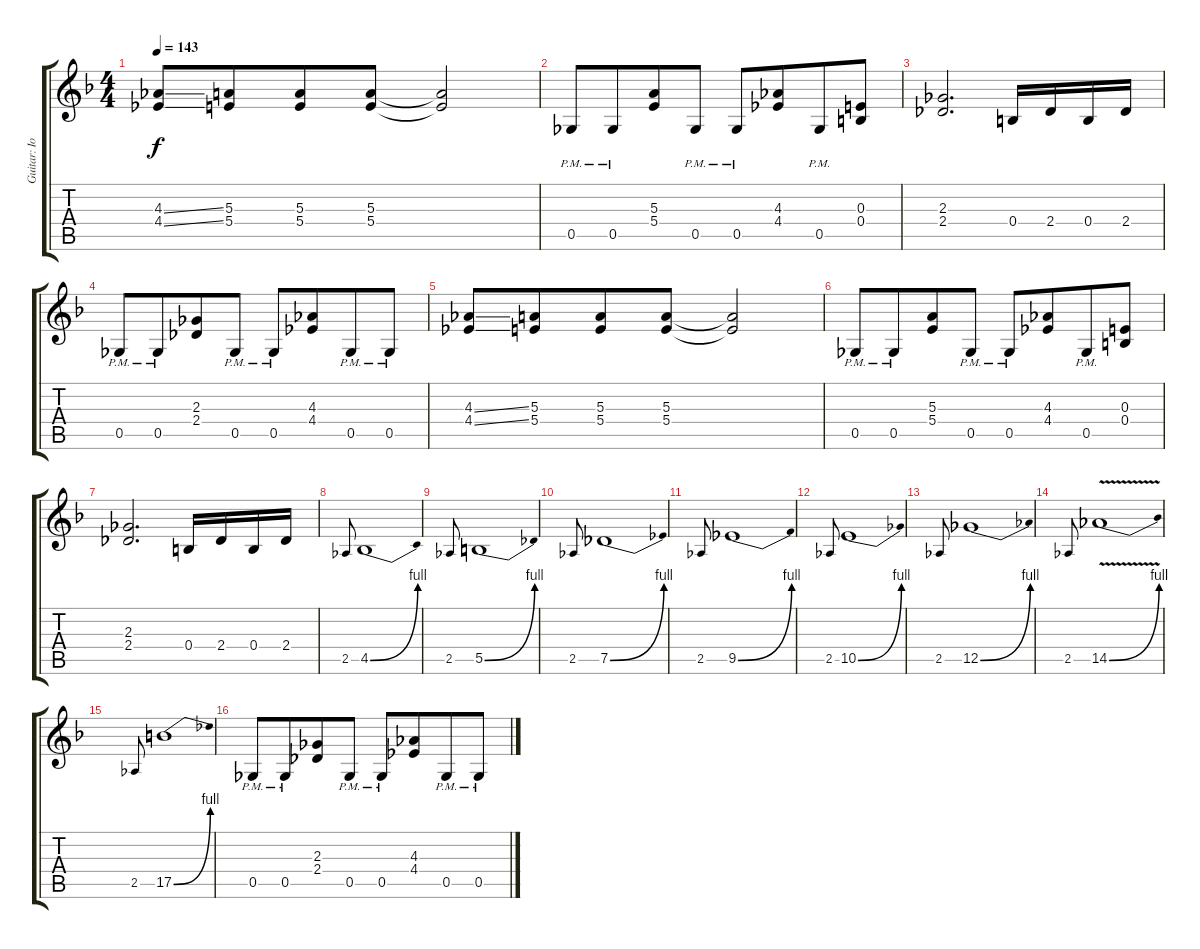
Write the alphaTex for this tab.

\track ("Guitar: IommI" "Guitar: Io") {instrument distortionguitar}
\staff {score tabs}
\tuning (Db4 Ab3 E3 B2 Gb2 Db2) {hide}
\ts (4 4)
\tempo 143
\clef g2
\ks f
(4.3{ss} 4.4{ss}).8{dy f} (5.3 5.4).8{beam merge} (5.3 5.4).8 (5.3 5.4).8 (5.3{t} 5.4{t}).2 |
0.5{pm}.8 0.5{pm}.8{beam merge} (5.3 5.4).8 0.5{pm}.8 0.5{pm}.8 (4.3 4.4).8{beam merge} 0.5{pm}.8 (0.3 0.4).8 |
(2.3 2.4).2{d} 0.4.16 2.4.16 0.4.16 2.4.16 |
0.5{pm}.8 0.5{pm}.8{beam merge} (2.3 2.4).8 0.5{pm}.8 0.5{pm}.8 (4.3 4.4).8{beam merge} 0.5{pm}.8 0.5{pm}.8 |
(4.3{ss} 4.4{ss}).8 (5.3 5.4).8{beam merge} (5.3 5.4).8 (5.3 5.4).8 (5.3{t} 5.4{t}).2 |
0.5{pm}.8 0.5{pm}.8{beam merge} (5.3 5.4).8 0.5{pm}.8 0.5{pm}.8 (4.3 4.4).8{beam merge} 0.5{pm}.8 (0.3 0.4).8 |
(2.3 2.4).2{d} 0.4.16 2.4.16 0.4.16 2.4.16 |
2.5.8{gr onbeat} 4.5{be (bend 0 0 60 4)}.1 |
2.5.8{gr onbeat} 5.5{be (bend 0 0 60 4)}.1 |
2.5.8{gr onbeat} 7.5{be (bend 0 0 60 4)}.1 |
2.5.8{gr onbeat} 9.5{be (bend 0 0 60 4)}.1 |
2.5.8{gr onbeat} 10.5{be (bend 0 0 60 4)}.1 |
2.5.8{gr onbeat} 12.5{be (bend 0 0 60 4)}.1 |
2.5.8{gr onbeat} 14.5{be (bend 0 0 60 4) v}.1 |
2.5.8{gr onbeat} 17.5{be (bend 0 0 60 4)}.1 |
0.5{pm}.8 0.5{pm}.8{beam merge} (2.3 2.4).8 0.5{pm}.8 0.5{pm}.8 (4.3 4.4).8{beam merge} 0.5{pm}.8 0.5{pm}.8
